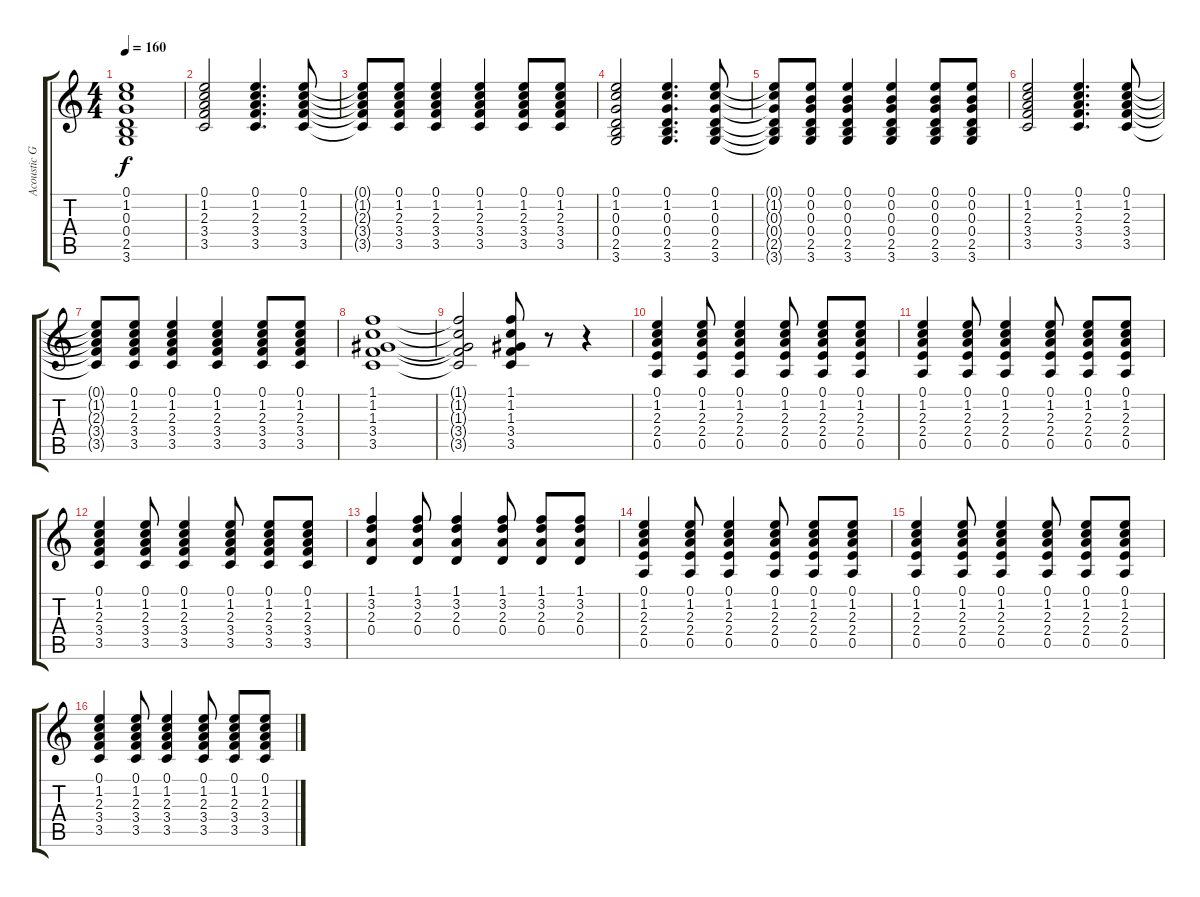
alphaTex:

\track ("Acoustic Guitar (Right)" "Acoustic G") {instrument acousticguitarsteel}
\staff {score tabs}
\tuning (E4 B3 G3 D3 A2 E2) {hide}
\ts (4 4)
\tempo 160
\clef g2
\ks c
(0.1 1.2 0.3 0.4 2.5 3.6).1{dy f} |
(0.1 1.2 2.3 3.4 3.5).2 (0.1 1.2 2.3 3.4 3.5).4{d} (0.1 1.2 2.3 3.4 3.5).8 |
(0.1{t} 1.2{t} 2.3{t} 3.4{t} 3.5{t}).8 (0.1 1.2 2.3 3.4 3.5).8 (0.1 1.2 2.3 3.4 3.5).4 (0.1 1.2 2.3 3.4 3.5).4 (0.1 1.2 2.3 3.4 3.5).8 (0.1 1.2 2.3 3.4 3.5).8 |
(0.1 1.2 0.3 0.4 2.5 3.6).2 (0.1 1.2 0.3 0.4 2.5 3.6).4{d} (0.1 1.2 0.3 0.4 2.5 3.6).8 |
(0.1{t} 1.2{t} 0.3{t} 0.4{t} 2.5{t} 3.6{t}).8 (0.1 0.2 0.3 0.4 2.5 3.6).8 (0.1 0.2 0.3 0.4 2.5 3.6).4 (0.1 0.2 0.3 0.4 2.5 3.6).4 (0.1 0.2 0.3 0.4 2.5 3.6).8 (0.1 0.2 0.3 0.4 2.5 3.6).8 |
(0.1 1.2 2.3 3.4 3.5).2 (0.1 1.2 2.3 3.4 3.5).4{d} (0.1 1.2 2.3 3.4 3.5).8 |
(0.1{t} 1.2{t} 2.3{t} 3.4{t} 3.5{t}).8 (0.1 1.2 2.3 3.4 3.5).8 (0.1 1.2 2.3 3.4 3.5).4 (0.1 1.2 2.3 3.4 3.5).4 (0.1 1.2 2.3 3.4 3.5).8 (0.1 1.2 2.3 3.4 3.5).8 |
(1.1 1.2 1.3 3.4 3.5).1 |
(1.1{t} 1.2{t} 1.3{t} 3.4{t} 3.5{t}).2 (1.1 1.2 1.3 3.4 3.5).8 r.8 r.4 |
(0.1 1.2 2.3 2.4 0.5).4 (0.1 1.2 2.3 2.4 0.5).8 (0.1 1.2 2.3 2.4 0.5).4 (0.1 1.2 2.3 2.4 0.5).8 (0.1 1.2 2.3 2.4 0.5).8 (0.1 1.2 2.3 2.4 0.5).8 |
(0.1 1.2 2.3 2.4 0.5).4 (0.1 1.2 2.3 2.4 0.5).8 (0.1 1.2 2.3 2.4 0.5).4 (0.1 1.2 2.3 2.4 0.5).8 (0.1 1.2 2.3 2.4 0.5).8 (0.1 1.2 2.3 2.4 0.5).8 |
(0.1 1.2 2.3 3.4 3.5).4 (0.1 1.2 2.3 3.4 3.5).8 (0.1 1.2 2.3 3.4 3.5).4 (0.1 1.2 2.3 3.4 3.5).8 (0.1 1.2 2.3 3.4 3.5).8 (0.1 1.2 2.3 3.4 3.5).8 |
(1.1 3.2 2.3 0.4).4 (1.1 3.2 2.3 0.4).8 (1.1 3.2 2.3 0.4).4 (1.1 3.2 2.3 0.4).8 (1.1 3.2 2.3 0.4).8 (1.1 3.2 2.3 0.4).8 |
(0.1 1.2 2.3 2.4 0.5).4 (0.1 1.2 2.3 2.4 0.5).8 (0.1 1.2 2.3 2.4 0.5).4 (0.1 1.2 2.3 2.4 0.5).8 (0.1 1.2 2.3 2.4 0.5).8 (0.1 1.2 2.3 2.4 0.5).8 |
(0.1 1.2 2.3 2.4 0.5).4 (0.1 1.2 2.3 2.4 0.5).8 (0.1 1.2 2.3 2.4 0.5).4 (0.1 1.2 2.3 2.4 0.5).8 (0.1 1.2 2.3 2.4 0.5).8 (0.1 1.2 2.3 2.4 0.5).8 |
(0.1 1.2 2.3 3.4 3.5).4 (0.1 1.2 2.3 3.4 3.5).8 (0.1 1.2 2.3 3.4 3.5).4 (0.1 1.2 2.3 3.4 3.5).8 (0.1 1.2 2.3 3.4 3.5).8 (0.1 1.2 2.3 3.4 3.5).8
